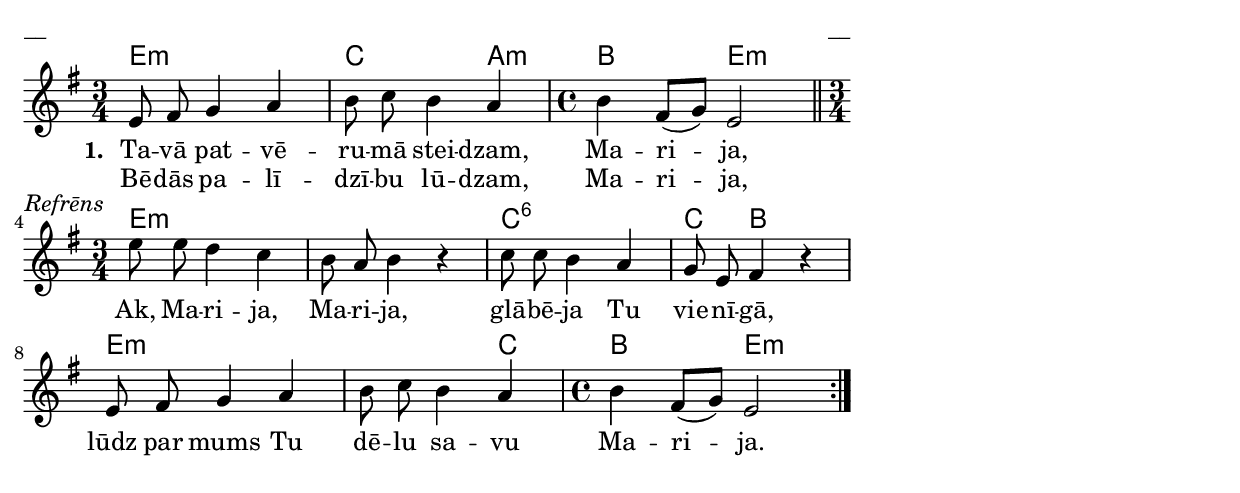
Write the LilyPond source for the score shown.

\version "2.13.18"

\paper {
line-width = 14\cm
left-margin = 0.4\cm
between-system-padding = 0.1\cm
between-system-space = 0.1\cm
}

\layout {
indent = #0
ragged-last = ##f
}

chordsA = \chordmode {
e2.:min c2 a4:min b2 e:min
e1.:min c2.:6 c4 b s e1:min s4 c b2 e:min
}

voiceA = \relative c' {
\clef "treble"
\key g \major
\time 3/4

e8 fis g4 a | b8 c b4 a | \time 4/4 b fis8 ([g]) e2 \bar"||" \break
\repeat volta 2 { \time 3/4
e'8^\markup {\translate #'(-10 . 0) \italic Refrēns } e d4 c | b8 a b4 r | c8 c b4 a |
g8 e fis4 r | e8 fis g4 a | b8 c b4 a | \time 4/4 b fis8 ([g]) e2 
}
}

lyricA = \lyricmode {
\set stanza = "1. "
Ta -- vā pat -- vē -- ru -- mā stei -- dzam, Ma -- ri -- ja,
Ak, Ma -- ri -- ja, Ma -- ri -- ja, glā -- bē -- ja Tu
vie -- nī -- gā, lūdz par mums Tu dē -- lu sa -- vu Ma -- ri -- ja.
}
lyricB = \lyricmode {
Bē -- dās pa -- lī -- dzī -- bu lū -- dzam, Ma -- ri -- ja,
}

fullScore = <<
\new ChordNames { \chordsA }
\new Staff {
<<
\new Voice = "voiceA" { \oneVoice \autoBeamOff \voiceA }
\lyricsto "voiceA" \new Lyrics \lyricA
\lyricsto "voiceA" \new Lyrics \lyricB
>>
}
>>


\score {
\fullScore
\header { piece = "__" opus = "__" }
}
\markup { \with-color #(x11-color 'white) \sans \smaller "aaa" }
\score {
\unfoldRepeats
\fullScore
\midi {
\context { \Staff \remove "Staff_performer" }
\context { \Voice \consists "Staff_performer" }
}
}


